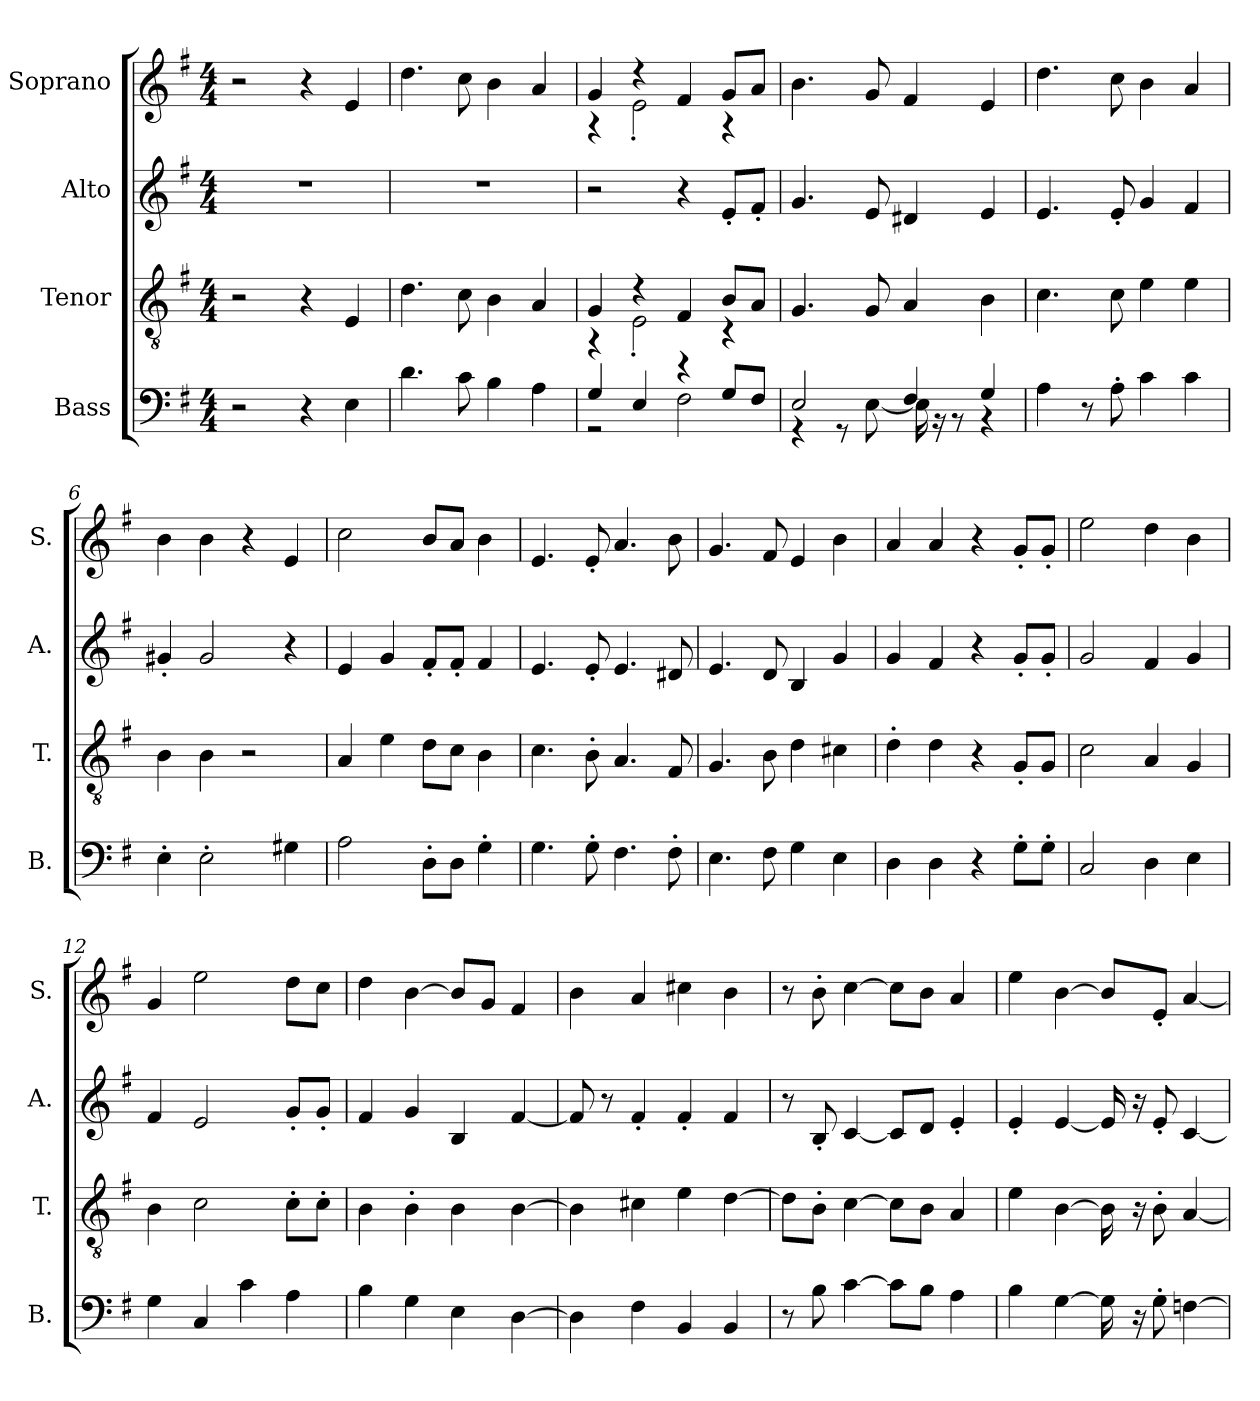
**kern	**kern	**kern	**kern
*part4	*part3	*part2	*part1
*staff4	*staff3	*staff2	*staff1
*I"Bass	*I"Tenor	*I"Alto	*I"Soprano
*I'B.	*I'T.	*I'A.	*I'S.
*clefF4	*clefGv2	*clefG2	*clefG2
*k[f#]	*k[f#]	*k[f#]	*k[f#]
*M4/4	*M4/4	*M4/4	*M4/4
=1	=1	=1	=1
2r	2r	1r	2r
4r	4r	.	4r
4E\	4E/	.	4e/
=2	=2	=2	=2
4.d\	4.d\	1r	4.dd\
8c\	8c\	.	8cc\
4B\	4B\	.	4b\
4A\	4A/	.	4a/
=3	=3	=3	=3
*^	*^	*	*^
4G/	2r	4G/	4r	2r	4g/	4r
4E/	.	4r	2E'\	.	4r	2e'\
4r	2F#\	4F#/	.	4r	4f#/	.
8G/L	.	8B/L	4r	8e'/L	8g/L	4r
8F#/J	.	8A/J	.	8f#'/J	8a/J	.
*	*	*v	*v	*	*v	*v
=4	=4	=4	=4	=4
2E/	4r	4.G/	4.g/	4.b\
.	8r	.	.	.
.	[8E\	8G/	8e/	8g/
4F#/	16E\]	4A/	4d#X/	4f#/
.	16r	.	.	.
.	8r	.	.	.
4G/	4r	4B\	4e/	4e/
*v	*v	*	*	*
=5	=5	=5	=5
4A\	4.c\	4.e/	4.dd\
8r	.	.	.
8A'\	8c\	8e'/	8cc\
4c\	4e\	4g/	4b\
4c\	4e\	4f#/	4a/
=6	=6	=6	=6
4E'\	4B\	4g#X'/	4b\
2E'\	4B\	2g#/	4b\
.	2r	.	4r
4G#X\	.	4r	4e/
!!LO:LB:g=z
=7	=7	=7	=7
2A\	4A/	4e/	2cc\
.	4e\	4g/	.
8D'\L	8d\L	8f#'/L	8b/L
8D\J	8c\J	8f#'/J	8a/J
4G'\	4B\	4f#/	4b\
=8	=8	=8	=8
4.G\	4.c\	4.e/	4.e/
8G'\	8B'\	8e'/	8e'/
4.F#\	4.A/	4.e/	4.a/
8F#'\	8F#/	8d#X/	8b\
=9	=9	=9	=9
4.E\	4.G/	4.e/	4.g/
8F#\	8B\	8d/	8f#/
4G\	4d\	4B/	4e/
4E\	4c#X\	4g/	4b\
=10	=10	=10	=10
4D\	4d'\	4g/	4a/
4D\	4d\	4f#/	4a/
4r	4r	4r	4r
8G'\L	8G'/L	8g'/L	8g'/L
8G'\J	8G/J	8g'/J	8g'/J
=11	=11	=11	=11
2C/	2c\	2g/	2ee\
4D\	4A/	4f#/	4dd\
4E\	4G/	4g/	4b\
=12	=12	=12	=12
4G\	4B\	4f#/	4g/
4C/	2c\	2e/	2ee\
4c\	.	.	.
4A\	8c'\L	8g'/L	8dd\L
.	8c'\J	8g'/J	8cc\J
=13	=13	=13	=13
4B\	4B\	4f#/	4dd\
4G\	4B'\	4g/	[4b\
4E\	4B\	4B/	8b/L]
.	.	.	8g/J
[4D\	[4B\	[4f#/	4f#/
!!LO:LB:g=z
=14	=14	=14	=14
4D\]	4B\]	8f#/]	4b\
.	.	8r	.
4F#\	4c#X\	4f#'/	4a/
4BB/	4e\	4f#'/	4cc#X\
4BB/	[4d\	4f#/	4b\
=15	=15	=15	=15
8r	8d\L]	8r	8r
8B\	8B'\J	8B'/	8b'\
[4c\	[4c\	[4c/	[4cc\
8c\L]	8c\L]	8c/L]	8cc\L]
8B\J	8B\J	8d/J	8b\J
4A\	4A/	4e'/	4a/
=16	=16	=16	=16
4B\	4e\	4e'/	4ee\
[4G\	[4B\	[4e/	[4b\
16G\]	16B\]	16e/]	8b/L]
16r	16r	16r	.
8G'\	8B'\	8e'/	8e'/J
[4Fn\	[4A/	[4c/	[4a/
=	=	=	=
*-	*-	*-	*-
